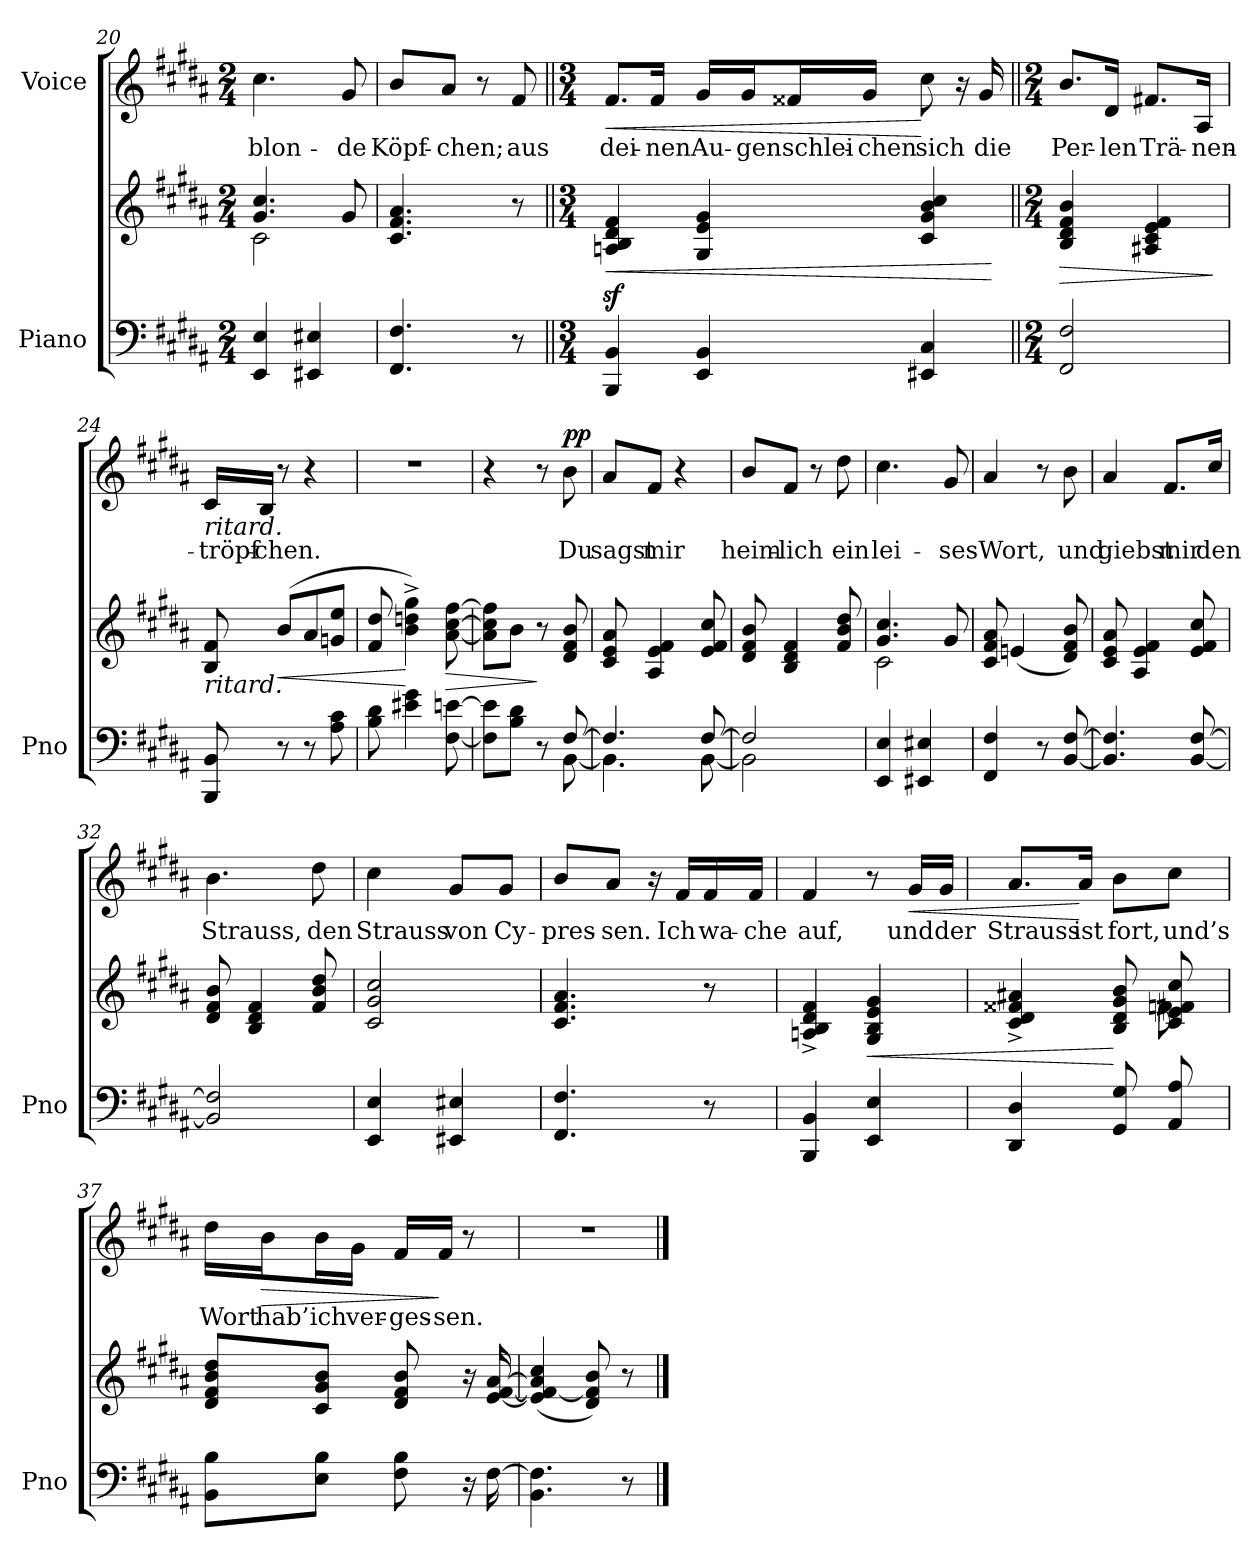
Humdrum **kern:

**kern	**kern	**dynam	**kern	**text	**dynam
*part2	*part2	*part2	*part1	*part1	*part1
*staff3	*staff2	*staff2/3	*staff1	*staff1	*staff1
*I"Piano	*	*	*I"Voice	*	*
*I'Pno	*	*	*	*	*
!!LO:PB:g=z
*clefF4	*clefG2	*	*clefG2	*	*
*k[f#c#g#d#a#]	*k[f#c#g#d#a#]	*	*k[f#c#g#d#a#]	*	*
*M2/4	*M2/4	*	*M2/4	*	*
=20	=20	=20	=20	=20	=20
*	*^	*	*	*	*
!	!	!	!	!	!LO:LY:b	!
4EE/ 4E/	4.g#/ 4.cc#/	2c#\	.	4.cc#\	blon-	.
4EE#X/ 4E#X/	.	.	.	.	.	.
!	!	!	!	!	!LO:LY:b	!
.	8g#/	.	.	8g#/	-de	.
*	*v	*v	*	*	*	*
=21	=21	=21	=21	=21	=21
!	!	!	!	!LO:LY:b	!
4.FF#/ 4.F#/	4.c#/ 4.f#/ 4.a#/	.	8b/L	Köpf-	.
!	!	!	!	!LO:LY:b	!
.	.	.	8a#/J	-chen;	.
.	.	.	8r	.	.
!	!	!	!	!LO:LY:b	!
8r	8r	.	8f#/	aus	.
=22||	=22||	=22||	=22||	=22||	=22||
*M3/4	*M3/4	*	*M3/4	*	*
!	!	!LO:HP:b	!	!LO:LY:b	!LO:HP:b
4BBB/ 4BB/	4An/z< 4B/z< 4d#/z< 4f#/z<	<	8.f#/L	dei-	<
!	!	!	!	!LO:LY:b	!
.	.	.	16f#/Jk	-nen	.
!	!	!	!	!LO:LY:b	!
4EE/ 4BB/	4G#/ 4e/ 4g#/	.	16g#/LL	Au-	.
!	!	!	!	!LO:LY:b	!
.	.	.	16g#/J	-gen	.
!	!	!	!	!LO:LY:b	!
.	.	.	16f##X/L	schlei-	.
!	!	!	!	!LO:LY:b	!
.	.	.	16g#/JJ	-chen	.
!	!	!	!	!LO:LY:b	!
4EE#X/ 4C#/	4c#/ 4g#/ 4b/ 4cc#/	.	8cc#\	sich	[
.	.	.	16r	.	.
!	!	!	!	!LO:LY:b	!
.	.	.	16g#/	die	.
.	.	[	.	.	.
=23||	=23||	=23||	=23||	=23||	=23||
*M2/4	*M2/4	*	*M2/4	*	*
!	!	!LO:HP:b	!	!LO:LY:b	!
2FF#/ 2F#/	4B/ 4d#/ 4f#/ 4b/	>	8.b/L	Per-	.
!	!	!	!	!LO:LY:b	!
.	.	.	16d#/Jk	-len	.
!	!	!	!	!LO:LY:b	!
.	4A#X/ 4c#/ 4e/ 4f#/	.	8.f#X/L	Trä-	.
!	!	!	!	!LO:LY:b	!
.	.	.	16A#/Jk	-nen-	.
.	.	]	.	.	.
!!LO:LB:g=z
=24	=24	=24	=24	=24	=24
!	!	!	!LO:TX:b:i:t=ritard.	!	!
!	!LO:TX:b:i:t=ritard.	!	!	!	!
!	!	!	!	!LO:LY:b	!
8BBB/ 8BB/	8B/ 8f#/	.	16c#/LL	-tröpf-	.
!	!	!	!	!LO:LY:b	!
.	.	.	16B/JJ	-chen.	.
!	!	!LO:HP:b	!	!	!
8r	(>8b/L	<	8r	.	.
8r	8a#/	.	4r	.	.
8A#\ 8c#\	8gn/ 8ee/J	.	.	.	.
=25	=25	=25	=25	=25	=25
8B\ 8d#\	8f#/ 8dd#/	.	2r	.	.
4e#X\ 4g#\	4b\^< 4ddn\^< 4gg#\^<)	[	.	.	.
!	!	!LO:HP:b	!	!	!
[8F#\ [>8en\	[8a#\ [<8cc#\ [8ff#\	>	.	.	.
=26	=26	=26	=26	=26	=26
*^	*	*	*	*	*
8F#\] 8e\]L	4ryy	8a#\] 8cc#\] 8ff#\]L	.	4r	.	.
8B\ 8d#\J	.	8b\J	.	.	.	.
8r	8ryy	8r	]	8r	.	.
!	!	!	!	!	!LO:LY:b	!LO:DY:a
[8F#/	[8BB\	8d#/ 8f#/ 8b/	.	8b\	Du	pp
=27	=27	=27	=27	=27	=27	=27
!	!	!	!	!	!LO:LY:b	!
4.F#/]	4.BB\]	8c#/ 8e/ 8a#/	.	8a#/L	sagst	.
!	!	!	!	!	!LO:LY:b	!
.	.	4A#/ 4e/ 4f#/	.	8f#/J	mir	.
.	.	.	.	4r	.	.
[8F#/	[8BB\	8e/ 8f#/ 8cc#/	.	.	.	.
=28	=28	=28	=28	=28	=28	=28
!	!	!	!	!	!LO:LY:b	!
2F#/]	2BB\]	8d#/ 8f#/ 8b/	.	8b/L	heim-	.
!	!	!	!	!	!LO:LY:b	!
.	.	4B/ 4d#/ 4f#/	.	8f#/J	-lich	.
.	.	.	.	8r	.	.
!	!	!	!	!	!LO:LY:b	!
.	.	8f#/ 8b/ 8dd#/	.	8dd#\	ein	.
*v	*v	*	*	*	*	*
=29	=29	=29	=29	=29	=29
*	*^	*	*	*	*
!	!	!	!	!	!LO:LY:b	!
4EE/ 4E/	4.g#/ 4.cc#/	2c#\	.	4.cc#\	lei-	.
4EE#X/ 4E#X/	.	.	.	.	.	.
!	!	!	!	!	!LO:LY:b	!
.	8g#/	.	.	8g#/	-ses	.
*	*v	*v	*	*	*	*
!!LO:LB:g=z
=30	=30	=30	=30	=30	=30
!	!	!	!	!LO:LY:b	!
4FF#/ 4F#/	8c#/ 8f#/ 8a#/	.	4a#/	Wort,	.
.	(4en/	.	.	.	.
8r	.	.	8r	.	.
!	!	!	!	!LO:LY:b	!
[8BB/ [8F#/	8d#/ 8f#/ 8b/)	.	8b\	und	.
=31	=31	=31	=31	=31	=31
!	!	!	!	!LO:LY:b	!
4.BB/] 4.F#/]	8c#/ 8e/ 8a#/	.	4a#/	giebst	.
.	4A#/ 4e/ 4f#/	.	.	.	.
!	!	!	!	!LO:LY:b	!
.	.	.	8.f#/L	mir	.
[8BB/ [8F#/	8e/ 8f#/ 8cc#/	.	.	.	.
!	!	!	!	!LO:LY:b	!
.	.	.	16cc#/Jk	den	.
=32	=32	=32	=32	=32	=32
!	!	!	!	!LO:LY:b	!
2BB/] 2F#/]	8d#/ 8f#/ 8b/	.	4.b\	Strauss,	.
.	4B/ 4d#/ 4f#/	.	.	.	.
!	!	!	!	!LO:LY:b	!
.	8f#/ 8b/ 8dd#/	.	8dd#\	den	.
=33	=33	=33	=33	=33	=33
!	!	!	!	!LO:LY:b	!
4EE/ 4E/	2c#/ 2g#/ 2cc#/	.	4cc#\	Strauss	.
!	!	!	!	!LO:LY:b	!
4EE#X/ 4E#X/	.	.	8g#/L	von	.
!	!	!	!	!LO:LY:b	!
.	.	.	8g#/J	Cy-	.
=34	=34	=34	=34	=34	=34
!	!	!	!	!LO:LY:b	!
4.FF#/ 4.F#/	4.c#/ 4.f#/ 4.a#/	.	8b/L	-pres-	.
!	!	!	!	!LO:LY:b	!
.	.	.	8a#/J	-sen.	.
.	.	.	16r	.	.
!	!	!	!	!LO:LY:b	!
.	.	.	16f#/LL	Ich	.
!	!	!	!	!LO:LY:b	!
8r	8r	.	16f#/	wa-	.
!	!	!	!	!LO:LY:b	!
.	.	.	16f#/JJ	-che	.
!!LO:LB:g=z
=35	=35	=35	=35	=35	=35
!	!	!	!	!LO:LY:b	!
4BBB/ 4BB/	4An/^> 4B/^> 4d#/^> 4f#/^>	.	4f#/	auf,	.
!	!	!LO:HP:b	!	!	!
4EE/ 4E/	4G#/ 4B/ 4e/ 4g#/	<	8r	.	.
!	!	!	!	!LO:LY:b	!LO:HP:b
.	.	.	16g#/LL	und	<
!	!	!	!	!LO:LY:b	!
.	.	.	16g#/JJ	der	.
=36	=36	=36	=36	=36	=36
*	*^	*	*	*	*
!	!	!	!	!	!LO:LY:b	!
4DD#/ 4D#/	4c#/^> 4d#/^> 4f##X/^> 4a#X/^>	4.ryy	.	8.a#/L	Strauss	.
!	!	!	!	!	!LO:LY:b	!
.	.	.	.	16a#/Jk	ist	[
!	!	!	!	!	!LO:LY:b	!
8GG#/ 8G#/	8B/ 8d#/ 8g#/ 8b/	.	[	8b\L	fort,	.
!	!	!	!	!	!LO:LY:b	!
8AA#/ 8A#/	8c#/ 8e/ 8f#X/ 8cc#/	8fn	.	8cc#\J	und’s	.
=37	=37	=37	=37	=37	=37	=37
!	!	!	!	!	!LO:LY:b	!
*	*v	*v	*	*	*	*
8BB\ 8B\L	8d#/ 8f#/ 8b/ 8dd#/L	.	16dd#\LL	Wort	.
!	!	!	!	!LO:LY:b	!LO:HP:b
.	.	.	16b\J	hab’	>
!	!	!	!	!LO:LY:b	!
8E\ 8B\J	8c#/ 8g#/ 8b/J	.	16b\L	ich	.
!	!	!	!	!LO:LY:b	!
.	.	.	16g#\JJ	ver-	.
!	!	!	!	!LO:LY:b	!
8F#\ 8B\	8d#/ 8f#/ 8b/	.	16f#/LL	-ges-	.
!	!	!	!	!LO:LY:b	!
.	.	.	16f#/JJ	-sen.	]
16r	16r	.	8r	.	.
[16F#\	[16e/ [16f#/ [16a#/	.	.	.	.
=38	=38	=38	=38	=38	=38
4.BB\ 4.F#\]	(4e/] 4f#/_ 4a#/] 4cc#/	.	2r	.	.
.	8d#/ 8f#/] 8b/)	.	.	.	.
8r	8r	.	.	.	.
==	==	==	==	==	==
*-	*-	*-	*-	*-	*-
